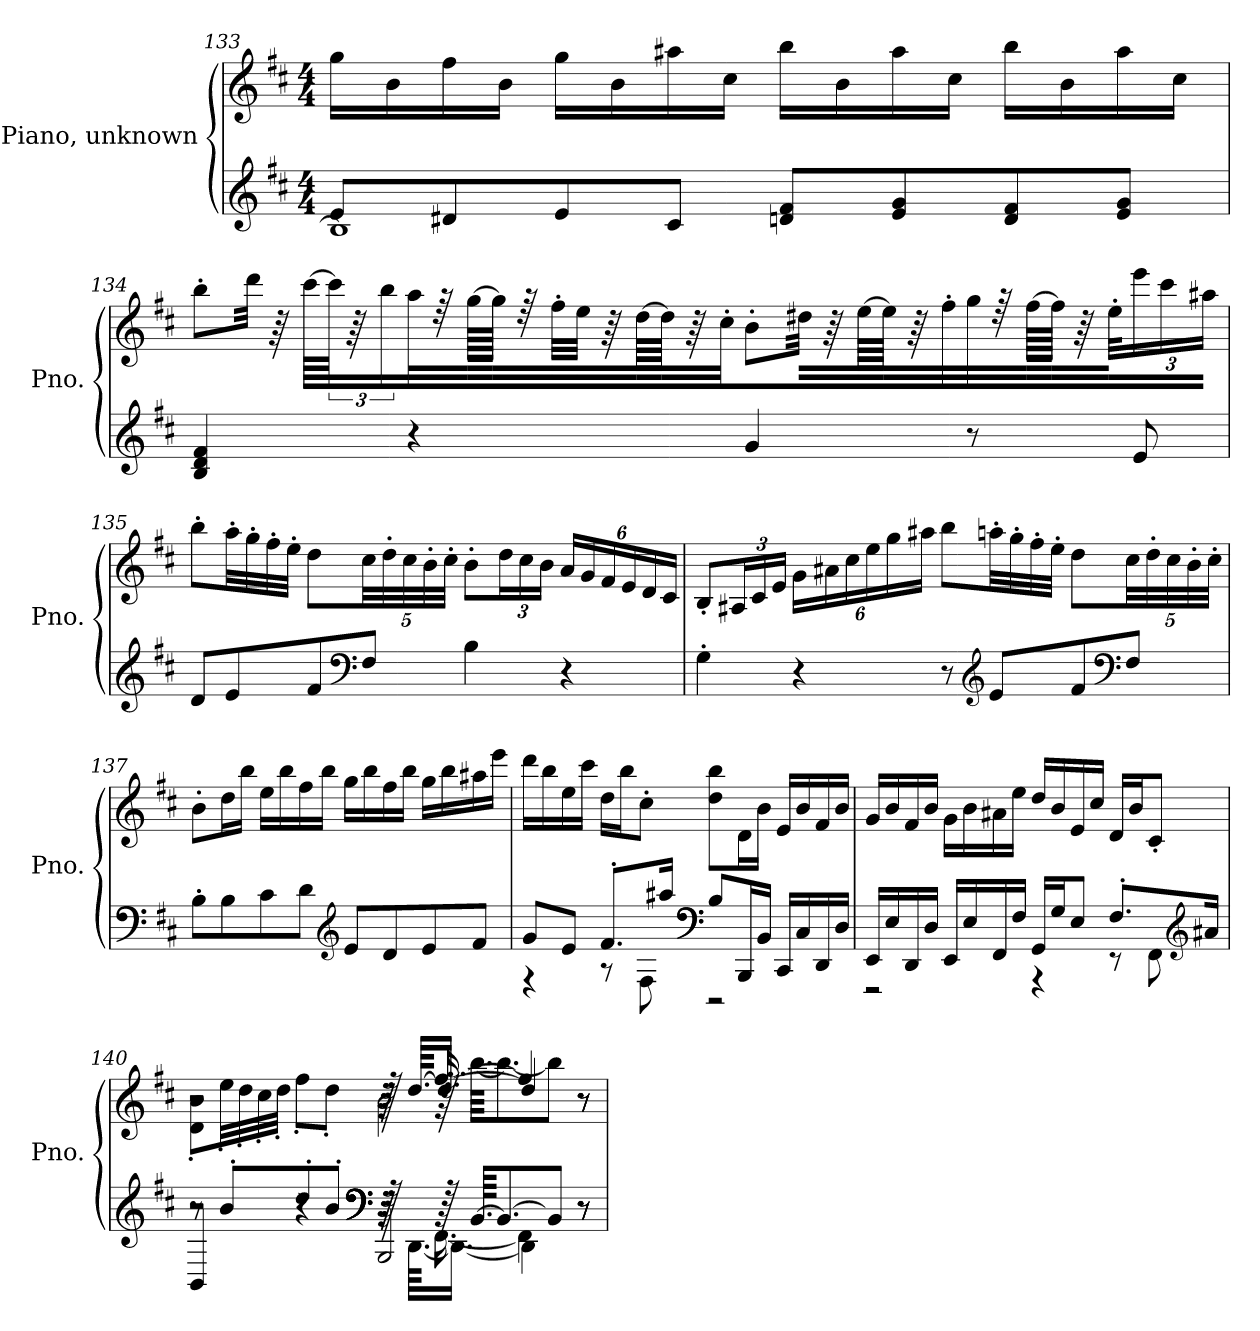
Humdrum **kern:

**kern	**kern
*part1	*part1
*staff2	*staff1
*I"Piano, unknown	*
*I'Pno.	*
!!LO:LB:g=z
*clefG2	*clefG2
*k[f#c#]	*k[f#c#]
*M4/4	*M4/4
=133	=133
*^	*
8e/L	1B]	16gg\LL
.	.	16b\
8d#X/	.	16ff#\
.	.	16b\JJ
8e/	.	16gg\LL
.	.	16b\
8c#/J	.	16aa#X\
.	.	16cc#\JJ
8dn/ 8f#/L	.	16bb\LL
.	.	16b\
8e/ 8g/	.	16aa#\
.	.	16cc#\JJ
8d/ 8f#/	.	16bb\LL
.	.	16b\
8e/ 8g/J	.	16aa#\
.	.	16cc#\JJ
*v	*v	*
!!LO:LB:g=z
=134	=134
4B/ 4d/ 4f#/	8bb'\L
.	32ddd\Jkk
.	64r
.	[64ccc#\LLLL
.	96ccc#\JJJJ]
.	96r
.	24bb\
4r	32aa\
.	64r
.	[64gg\LLLL
.	64gg\JJJJ]
.	64r
.	32ff#'\LLL
.	32ee\JJJ
.	64r
.	[64dd\LLLL
.	64dd\JJJJ]
.	64r
.	32cc#'\
4g/	8b'\L
.	32dd#X\Jkk
.	64r
.	[64ee\LLLL
.	64ee\JJJJ]
.	64r
.	32ff#'\
8r	32gg\
.	64r
.	[64ff#\LLLL
.	64ff#\JJJJ]
.	64r
.	32ee'\KLL
*	*Xbrackettup
8e/	24eee\
.	24ccc#\
.	24aa#X\JJ
!!LO:PB:g=z
=135	=135
8d/L	8bb'\L
8e/	32aa'\LL
.	32gg'\
.	32ff#'\
.	32ee'\JJJ
8f#/	8dd\L
*clefF4	*
8F#/J	40cc#\LL
.	40dd'\
.	40cc#\
.	40b'\
.	40cc#'\JJJ
4B\	8b'\L
.	24dd\L
.	24cc#\
.	24b\JJ
4r	24a/LL
.	24g/
.	24f#/
.	24e/
.	24d/
.	24c#/JJ
!!LO:LB:g=z
=136	=136
4G'\	8B'/L
.	24A#X/L
.	24c#/
.	24e/JJ
4r	24g\LL
.	24a#X\
.	24cc#\
.	24ee\
.	24gg\
.	24aa#X\JJ
8r	8bb\L
*clefG2	*
8e/L	32aan'\LL
.	32gg'\
.	32ff#'\
.	32ee'\JJJ
8f#/	8dd\L
*clefF4	*
8F#/J	40cc#\LL
.	40dd'\
.	40cc#\
.	40b'\
.	40cc#'\JJJ
=137	=137
8B'\L	8b'\L
8B\	16dd\L
.	16bb\JJ
8c#\	16ee\LL
.	16bb\
8d\J	16ff#\
.	16bb\JJ
*clefG2	*
8e/L	16gg\LL
.	16bb\
8d/	16ff#\
.	16bb\JJ
8e/	16gg\LL
.	16bb\
8f#/J	16aa#X\
.	16eee\JJ
!!LO:LB:g=z
=138	=138
*^	*
8g/L	4r	16ddd\LL
.	.	16bb\
8e/J	.	16ee\
.	.	16ccc#\JJ
8.f#'/L	8r	16dd\LL
.	.	16bb\J
.	8F#\	8cc#'\J
16aa#X/Jk	.	.
*clefF4	*	*
8B/L	2r	8dd\ 8bb\L
16BBB/L	.	16d\L
16BB/JJ	.	16b\JJ
16CC#/LL	.	16e/LL
16C#/	.	16b/
16DD/	.	16f#/
16D/JJ	.	16b/JJ
=139	=139	=139
16EE/LL	2r	16g/LL
16E/	.	16b/
16DD/	.	16f#/
16D/JJ	.	16b/JJ
16EE/LL	.	16g\LL
16E/	.	16b\
16FF#/	.	16a#X\
16F#/JJ	.	16ee\JJ
16GG/LL	4r	16dd/LL
16G/J	.	16b/
8E/J	.	16e/
.	.	16cc#/JJ
8.F#'/L	8r	16d/LL
.	.	16b/J
.	8FF#\	8c#'/J
*clefG2	*	*
16a#X/Jk	.	.
!!LO:LB:g=z
=140	=140	=140
*^	*	*^
*	*	*^	*	*^
*	*	*	*	*	*	*^
8r	2r	4BB/	2r	2r	8d\' 8b\'L	2r	2r
8b'/L	.	.	.	.	32ee'\LL	.	.
.	.	.	.	.	32dd'\	.	.
.	.	.	.	.	32cc#'\	.	.
.	.	.	.	.	32dd'\JJJ	.	.
8dd'/	.	4r	.	.	8ff#'\L	.	.
8b'/J	.	.	.	.	8dd'\J	.	.
*clefF4	*	*	*	*	*	*	*
32r	32r	2BBB/	128r	32r	32r	128r	2b\
.	.	.	[64.DD\KKLL	.	.	[64.dd/KKLL	.
128r	[16.FF#\	.	16.DD\JJ_	[16.ff#/	128r	16.dd/JJ_	.
[64.BB/KKKL	.	.	.	.	[64.bb\KKKL	.	.
8.BB/_	.	.	.	.	8.bb\_	.	.
.	4FF#\]	.	4DD\]	4ff#/]	.	4dd/]	.
8BB/J]	.	.	.	.	8bb\J]	.	.
8r	8r	.	8r	8r	8r	8r	.
*v	*v	*v	*v	*	*	*	*
*	*v	*v	*v	*v
=	=
*-	*-
